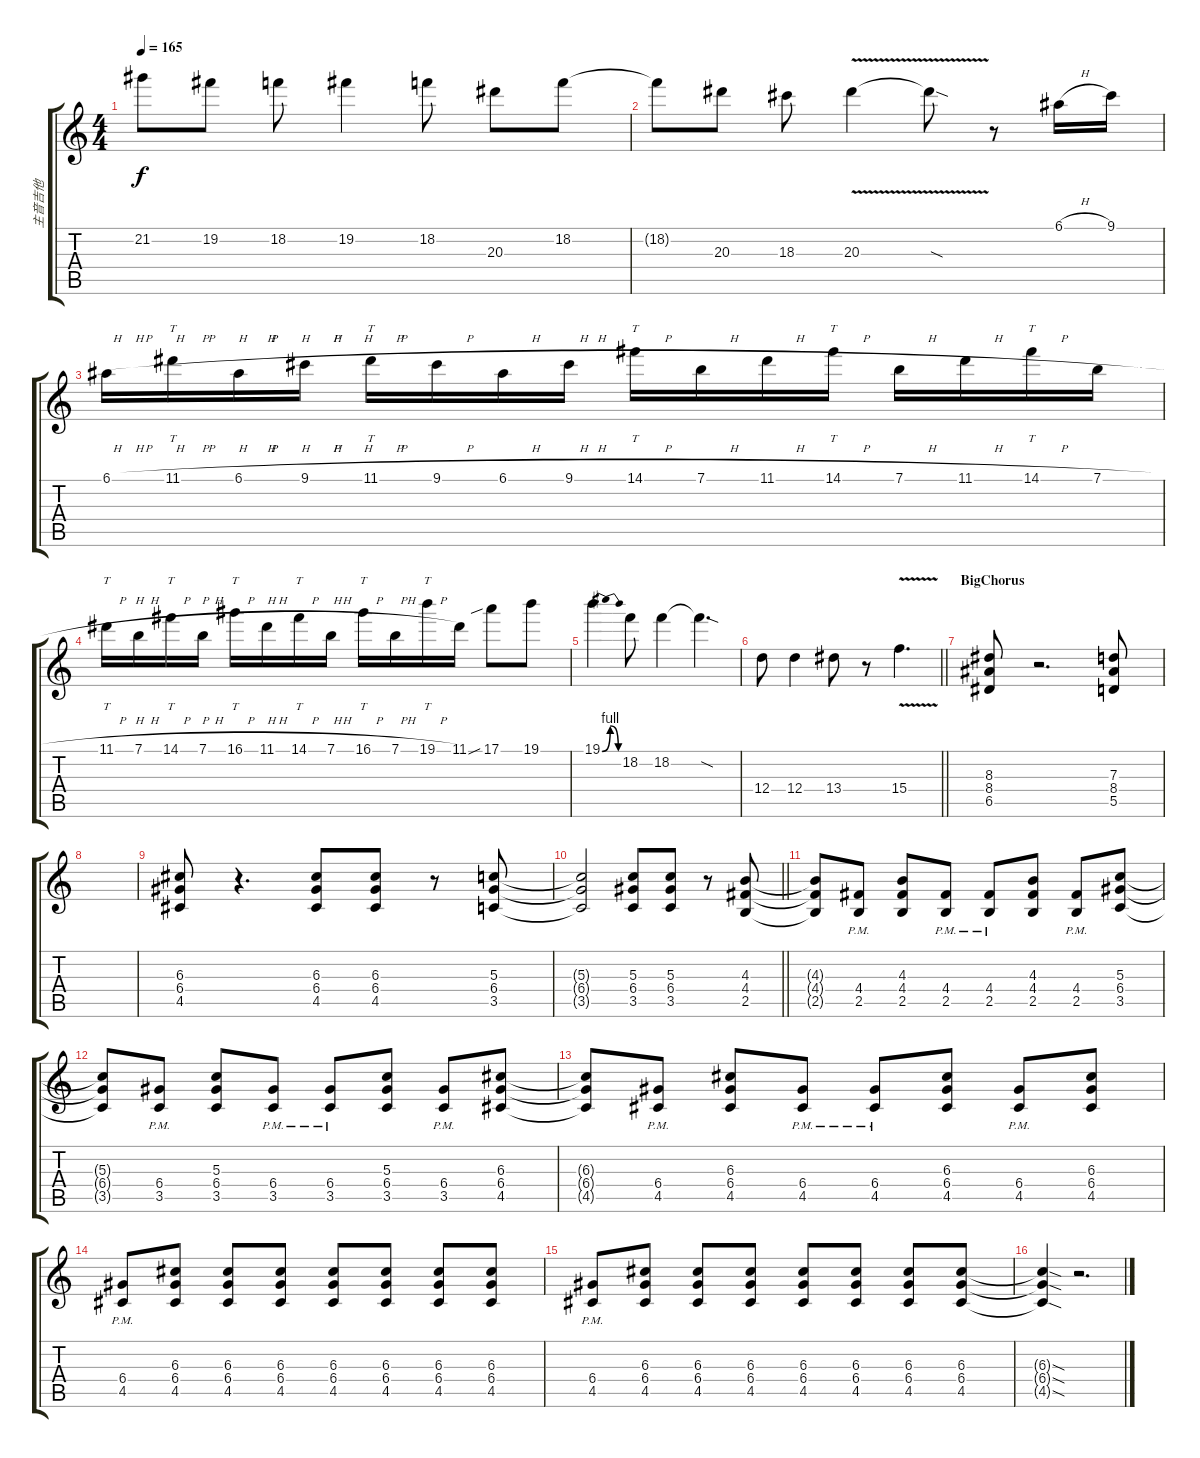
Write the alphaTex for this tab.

\track ("主音吉他" "主音吉他") {instrument overdrivenguitar}
\staff {score tabs}
\tuning (E4 B3 G3 D3 A2 E2) {hide}
\ts (4 4)
\tempo 165
\clef g2
\ks c
21.2.8{dy f} 19.2.8 18.2.8 19.2.4 18.2.8 20.3.8 18.2.8 |
18.2{t}.8 20.3.8 18.3.8 20.3{v}.4 20.3{sod t}.8 r.8 6.1{h}.16 9.1.16 |
6.1{h}.16 11.1{h}.16{tt} 6.1{h}.16 9.1{h}.16 11.1{h}.16{tt} 9.1{h}.16 6.1{h}.16 9.1{h}.16 14.1{h}.16{tt} 7.1{h}.16 11.1{h}.16 14.1{h}.16{tt} 7.1{h}.16 11.1{h}.16 14.1{h}.16{tt} 7.1{h}.16 |
11.1{h}.16{tt} 7.1{h}.16 14.1{h}.16{tt} 7.1{h}.16 16.1{h}.16{tt} 11.1{h}.16 14.1{h}.16{tt} 7.1{h}.16 16.1{h}.16{tt} 7.1{h}.16 19.1{h}.16{tt} 11.1.16 17.1{sib}.8 19.1.8 |
19.1{be (bendrelease 0 0 15 4 46 4 60 0)}.4 18.2.8 18.2.4 18.2{sod t}.4{d} |
\barLineRight lightlight
12.4.8 12.4.4 13.4.8 r.8 15.4{v}.4{d} |
\section ("" "BigChorus")
(8.3 8.4 6.5).8 r.2{d} (7.3 8.4 5.5).8 |
|
(6.3 6.4 4.5).8 r.4{d} (6.3 6.4 4.5).8 (6.3 6.4 4.5).8 r.8 (5.3 6.4 3.5).8 |
\barLineRight lightlight
(5.3{t} 6.4{t} 3.5{t}).2 (5.3 6.4 3.5).8 (5.3 6.4 3.5).8 r.8 (4.3 4.4 2.5).8 |
(4.3{t} 4.4{t} 2.5{t}).8 (4.4{pm} 2.5{pm}).8 (4.3 4.4 2.5).8 (4.4{pm} 2.5{pm}).8 (4.4{pm} 2.5{pm}).8 (4.3 4.4 2.5).8 (4.4{pm} 2.5{pm}).8 (5.3 6.4 3.5).8 |
(5.3{t} 6.4{t} 3.5{t}).8 (6.4{pm} 3.5{pm}).8 (5.3 6.4 3.5).8 (6.4{pm} 3.5{pm}).8 (6.4{pm} 3.5{pm}).8 (5.3 6.4 3.5).8 (6.4{pm} 3.5{pm}).8 (6.3 6.4 4.5).8 |
(6.3{t} 6.4{t} 4.5{t}).8 (6.4{pm} 4.5{pm}).8 (6.3 6.4 4.5).8 (6.4{pm} 4.5{pm}).8 (6.4{pm} 4.5{pm}).8 (6.3 6.4 4.5).8 (6.4{pm} 4.5{pm}).8 (6.3 6.4 4.5).8 |
(6.4{pm} 4.5{pm}).8 (6.3 6.4 4.5).8 (6.3 6.4 4.5).8 (6.3 6.4 4.5).8 (6.3 6.4 4.5).8 (6.3 6.4 4.5).8 (6.3 6.4 4.5).8 (6.3 6.4 4.5).8 |
(6.4{pm} 4.5{pm}).8 (6.3 6.4 4.5).8 (6.3 6.4 4.5).8 (6.3 6.4 4.5).8 (6.3 6.4 4.5).8 (6.3 6.4 4.5).8 (6.3 6.4 4.5).8 (6.3 6.4 4.5).8 |
(6.3{sod t} 6.4{sod t} 4.5{sod t}).4 r.2{d}
